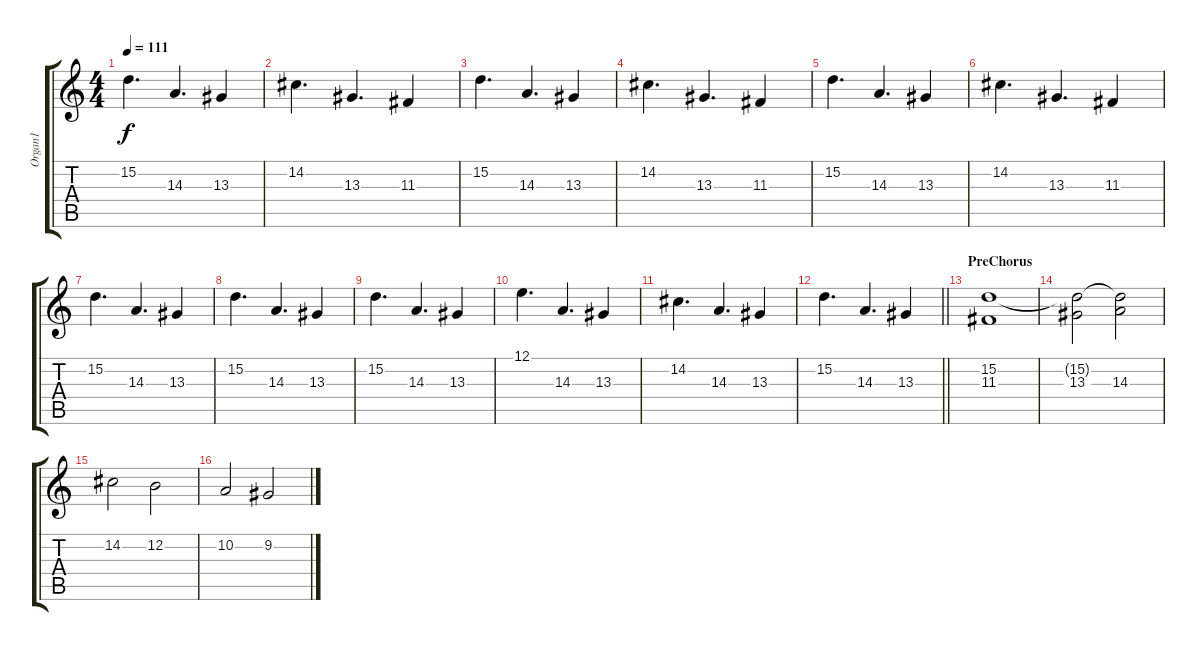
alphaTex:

\track ("Organ1" "Organ1") {instrument flute}
\staff {score tabs}
\tuning (E4 B3 G3 D3 A2 E2) {hide}
\ts (4 4)
\tempo 111
\clef g2
\ks c
15.2.4{d dy f} 14.3.4{d} 13.3.4 |
14.2.4{d} 13.3.4{d} 11.3.4 |
15.2.4{d} 14.3.4{d} 13.3.4 |
14.2.4{d} 13.3.4{d} 11.3.4 |
15.2.4{d} 14.3.4{d} 13.3.4 |
14.2.4{d} 13.3.4{d} 11.3.4 |
15.2.4{d} 14.3.4{d} 13.3.4 |
15.2.4{d} 14.3.4{d} 13.3.4 |
15.2.4{d} 14.3.4{d} 13.3.4 |
12.1.4{d} 14.3.4{d} 13.3.4 |
14.2.4{d} 14.3.4{d} 13.3.4 |
\barLineRight lightlight
15.2.4{d} 14.3.4{d} 13.3.4 |
\section ("" "PreChorus")
(15.2 11.3).1 |
(15.2{t} 13.3).2 (15.2{t} 14.3).2 |
14.2.2 12.2.2 |
10.2.2 9.2.2
